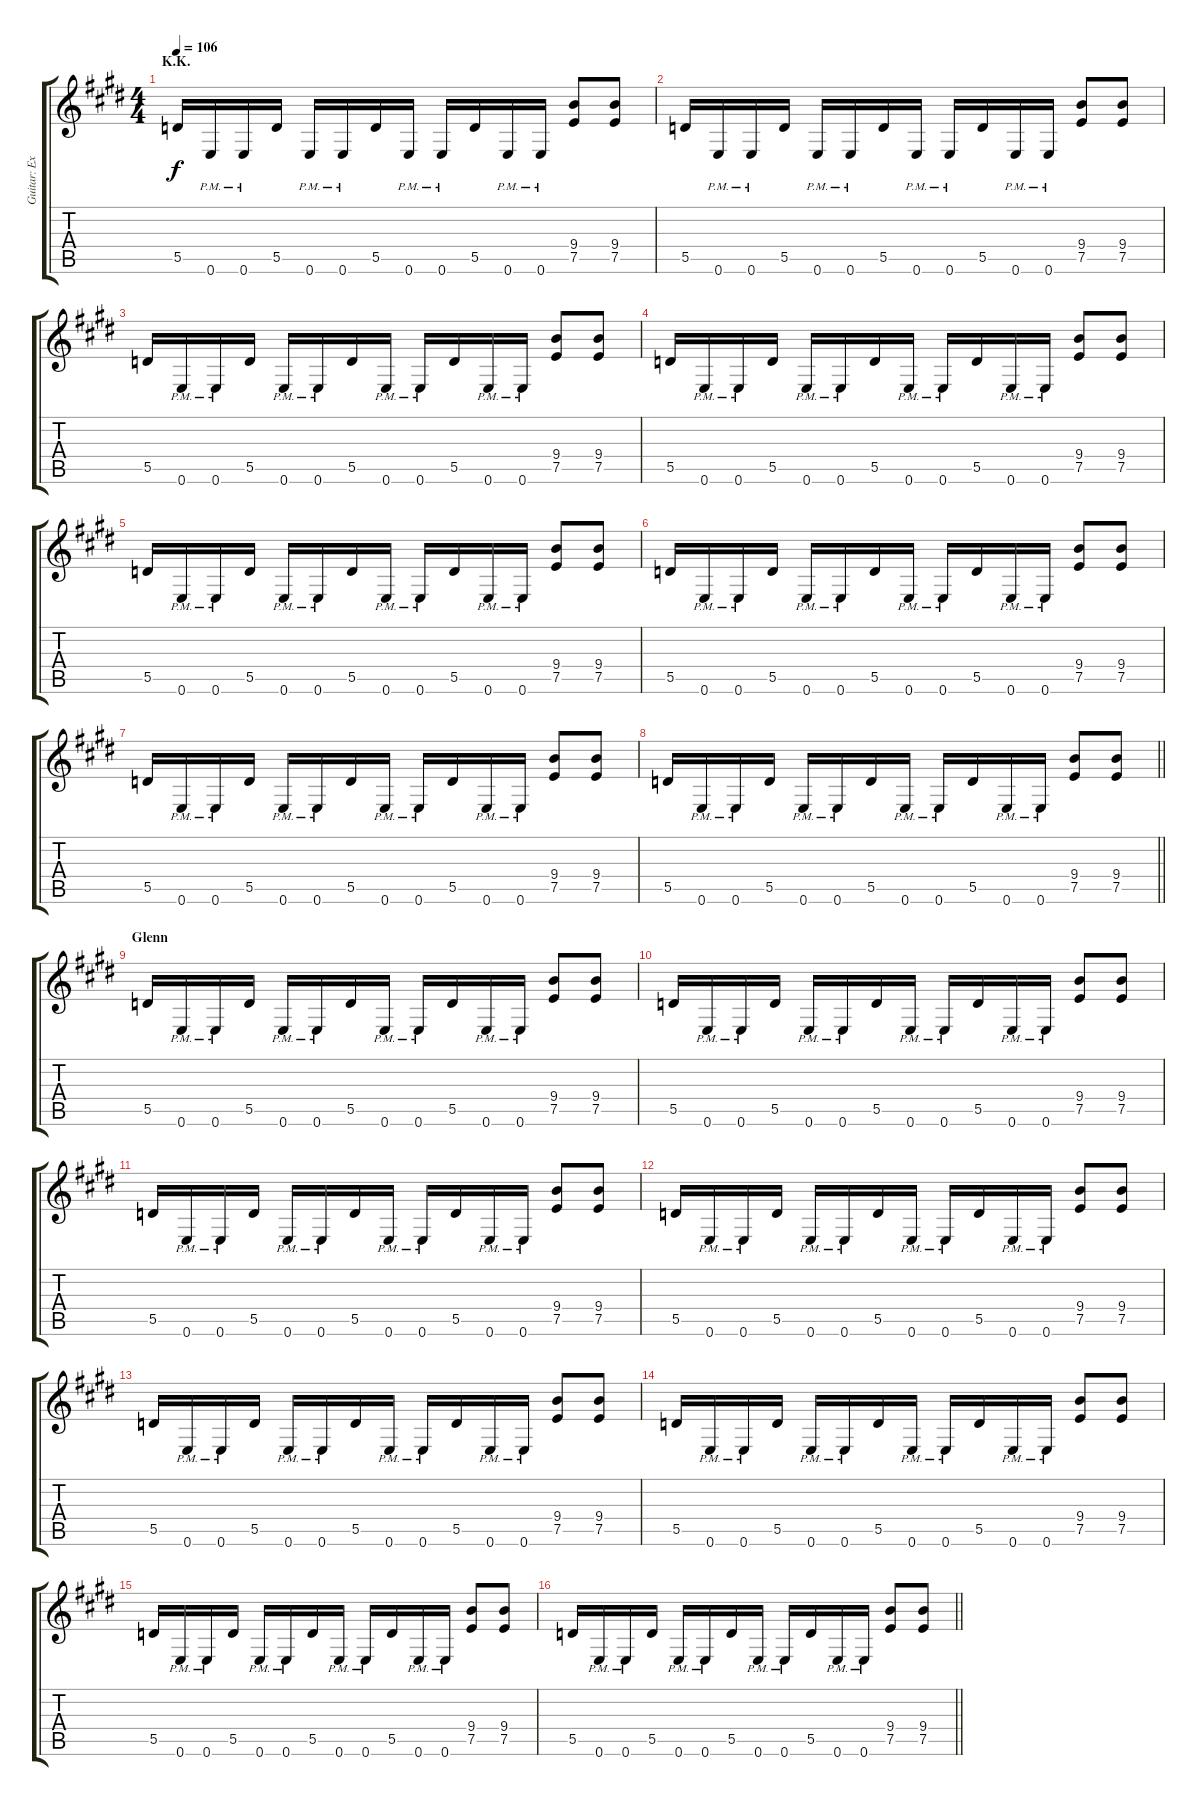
\track ("Guitar: Extra" "Guitar: Ex") {instrument overdrivenguitar}
\staff {score tabs}
\tuning (E4 B3 G3 D3 A2 E2) {hide}
\ts (4 4)
\section ("" "K.K.")
\tempo 106
\clef g2
\ks e
5.5.16{dy f} 0.6{pm}.16 0.6{pm}.16 5.5.16 0.6{pm}.16 0.6{pm}.16 5.5.16 0.6{pm}.16 0.6{pm}.16 5.5.16 0.6{pm}.16 0.6{pm}.16 (9.4 7.5).8 (9.4 7.5).8 |
5.5.16 0.6{pm}.16 0.6{pm}.16 5.5.16 0.6{pm}.16 0.6{pm}.16 5.5.16 0.6{pm}.16 0.6{pm}.16 5.5.16 0.6{pm}.16 0.6{pm}.16 (9.4 7.5).8 (9.4 7.5).8 |
5.5.16 0.6{pm}.16 0.6{pm}.16 5.5.16 0.6{pm}.16 0.6{pm}.16 5.5.16 0.6{pm}.16 0.6{pm}.16 5.5.16 0.6{pm}.16 0.6{pm}.16 (9.4 7.5).8 (9.4 7.5).8 |
5.5.16 0.6{pm}.16 0.6{pm}.16 5.5.16 0.6{pm}.16 0.6{pm}.16 5.5.16 0.6{pm}.16 0.6{pm}.16 5.5.16 0.6{pm}.16 0.6{pm}.16 (9.4 7.5).8 (9.4 7.5).8 |
5.5.16 0.6{pm}.16 0.6{pm}.16 5.5.16 0.6{pm}.16 0.6{pm}.16 5.5.16 0.6{pm}.16 0.6{pm}.16 5.5.16 0.6{pm}.16 0.6{pm}.16 (9.4 7.5).8 (9.4 7.5).8 |
5.5.16 0.6{pm}.16 0.6{pm}.16 5.5.16 0.6{pm}.16 0.6{pm}.16 5.5.16 0.6{pm}.16 0.6{pm}.16 5.5.16 0.6{pm}.16 0.6{pm}.16 (9.4 7.5).8 (9.4 7.5).8 |
5.5.16 0.6{pm}.16 0.6{pm}.16 5.5.16 0.6{pm}.16 0.6{pm}.16 5.5.16 0.6{pm}.16 0.6{pm}.16 5.5.16 0.6{pm}.16 0.6{pm}.16 (9.4 7.5).8 (9.4 7.5).8 |
\barLineRight lightlight
5.5.16 0.6{pm}.16 0.6{pm}.16 5.5.16 0.6{pm}.16 0.6{pm}.16 5.5.16 0.6{pm}.16 0.6{pm}.16 5.5.16 0.6{pm}.16 0.6{pm}.16 (9.4 7.5).8 (9.4 7.5).8 |
\section ("" "Glenn")
5.5.16 0.6{pm}.16 0.6{pm}.16 5.5.16 0.6{pm}.16 0.6{pm}.16 5.5.16 0.6{pm}.16 0.6{pm}.16 5.5.16 0.6{pm}.16 0.6{pm}.16 (9.4 7.5).8 (9.4 7.5).8 |
5.5.16 0.6{pm}.16 0.6{pm}.16 5.5.16 0.6{pm}.16 0.6{pm}.16 5.5.16 0.6{pm}.16 0.6{pm}.16 5.5.16 0.6{pm}.16 0.6{pm}.16 (9.4 7.5).8 (9.4 7.5).8 |
5.5.16 0.6{pm}.16 0.6{pm}.16 5.5.16 0.6{pm}.16 0.6{pm}.16 5.5.16 0.6{pm}.16 0.6{pm}.16 5.5.16 0.6{pm}.16 0.6{pm}.16 (9.4 7.5).8 (9.4 7.5).8 |
5.5.16 0.6{pm}.16 0.6{pm}.16 5.5.16 0.6{pm}.16 0.6{pm}.16 5.5.16 0.6{pm}.16 0.6{pm}.16 5.5.16 0.6{pm}.16 0.6{pm}.16 (9.4 7.5).8 (9.4 7.5).8 |
5.5.16 0.6{pm}.16 0.6{pm}.16 5.5.16 0.6{pm}.16 0.6{pm}.16 5.5.16 0.6{pm}.16 0.6{pm}.16 5.5.16 0.6{pm}.16 0.6{pm}.16 (9.4 7.5).8 (9.4 7.5).8 |
5.5.16 0.6{pm}.16 0.6{pm}.16 5.5.16 0.6{pm}.16 0.6{pm}.16 5.5.16 0.6{pm}.16 0.6{pm}.16 5.5.16 0.6{pm}.16 0.6{pm}.16 (9.4 7.5).8 (9.4 7.5).8 |
5.5.16 0.6{pm}.16 0.6{pm}.16 5.5.16 0.6{pm}.16 0.6{pm}.16 5.5.16 0.6{pm}.16 0.6{pm}.16 5.5.16 0.6{pm}.16 0.6{pm}.16 (9.4 7.5).8 (9.4 7.5).8 |
\barLineRight lightlight
5.5.16 0.6{pm}.16 0.6{pm}.16 5.5.16 0.6{pm}.16 0.6{pm}.16 5.5.16 0.6{pm}.16 0.6{pm}.16 5.5.16 0.6{pm}.16 0.6{pm}.16 (9.4 7.5).8 (9.4 7.5).8
